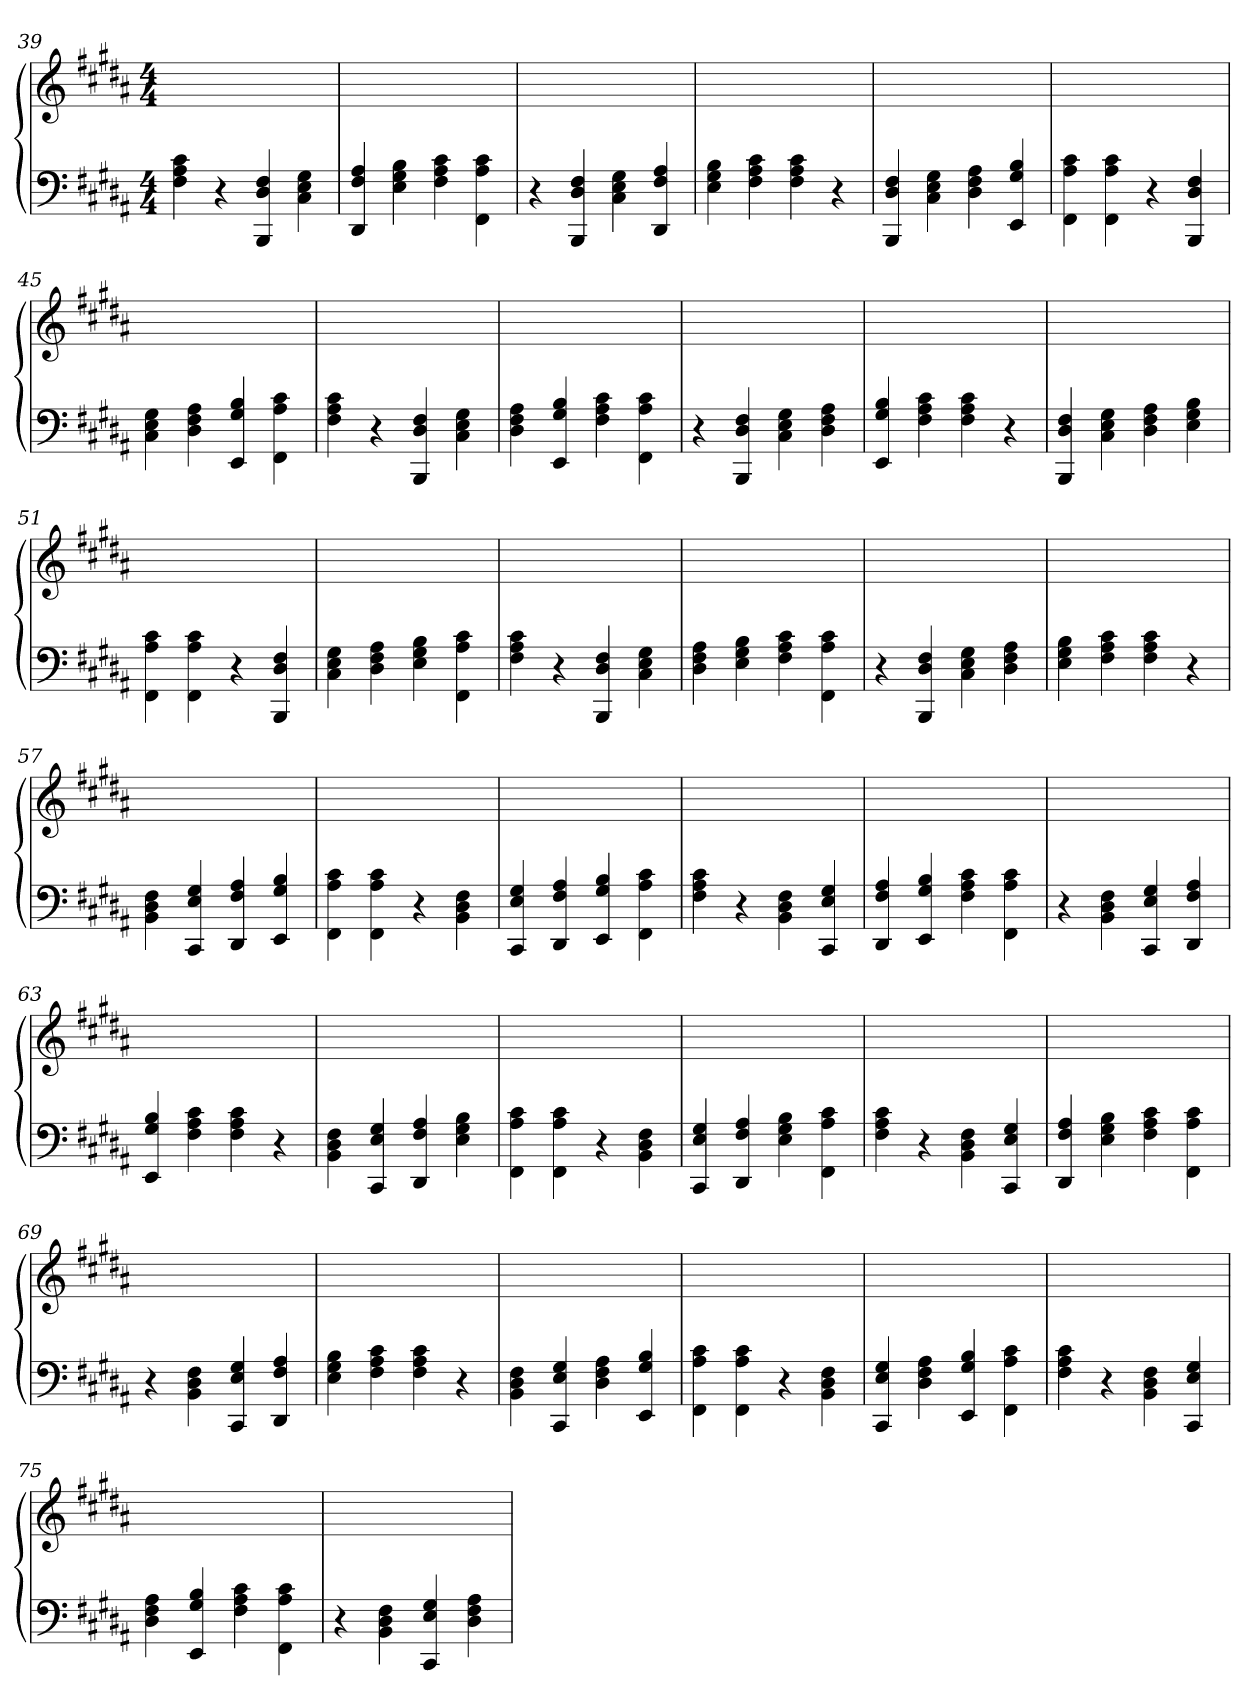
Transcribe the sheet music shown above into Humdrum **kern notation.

**kern	**kern
*part2	*part1
*staff2	*staff1
*clefF4	*clefG2
*k[f#c#g#d#a#]	*k[f#c#g#d#a#]
*B:	*B:
*M4/4	*M4/4
=39	=39
4F# 4A# 4c#	1ryy
4r	.
4BBB 4D# 4F#	.
4C# 4E 4G#	.
=40	=40
4DD# 4F# 4A#	1ryy
4E 4G# 4B	.
4F# 4A# 4c#	.
4FF# 4A# 4c#	.
=41	=41
4r	1ryy
4BBB 4D# 4F#	.
4C# 4E 4G#	.
4DD# 4F# 4A#	.
=42	=42
4E 4G# 4B	1ryy
4F# 4A# 4c#	.
4F# 4A# 4c#	.
4r	.
=43	=43
4BBB 4D# 4F#	1ryy
4C# 4E 4G#	.
4D# 4F# 4A#	.
4EE 4G# 4B	.
=44	=44
4FF# 4A# 4c#	1ryy
4FF# 4A# 4c#	.
4r	.
4BBB 4D# 4F#	.
=45	=45
4C# 4E 4G#	1ryy
4D# 4F# 4A#	.
4EE 4G# 4B	.
4FF# 4A# 4c#	.
=46	=46
4F# 4A# 4c#	1ryy
4r	.
4BBB 4D# 4F#	.
4C# 4E 4G#	.
=47	=47
4D# 4F# 4A#	1ryy
4EE 4G# 4B	.
4F# 4A# 4c#	.
4FF# 4A# 4c#	.
=48	=48
4r	1ryy
4BBB 4D# 4F#	.
4C# 4E 4G#	.
4D# 4F# 4A#	.
=49	=49
4EE 4G# 4B	1ryy
4F# 4A# 4c#	.
4F# 4A# 4c#	.
4r	.
=50	=50
4BBB 4D# 4F#	1ryy
4C# 4E 4G#	.
4D# 4F# 4A#	.
4E 4G# 4B	.
=51	=51
4FF# 4A# 4c#	1ryy
4FF# 4A# 4c#	.
4r	.
4BBB 4D# 4F#	.
=52	=52
4C# 4E 4G#	1ryy
4D# 4F# 4A#	.
4E 4G# 4B	.
4FF# 4A# 4c#	.
=53	=53
4F# 4A# 4c#	1ryy
4r	.
4BBB 4D# 4F#	.
4C# 4E 4G#	.
=54	=54
4D# 4F# 4A#	1ryy
4E 4G# 4B	.
4F# 4A# 4c#	.
4FF# 4A# 4c#	.
=55	=55
4r	1ryy
4BBB 4D# 4F#	.
4C# 4E 4G#	.
4D# 4F# 4A#	.
=56	=56
4E 4G# 4B	1ryy
4F# 4A# 4c#	.
4F# 4A# 4c#	.
4r	.
=57	=57
4BB 4D# 4F#	1ryy
4CC# 4E 4G#	.
4DD# 4F# 4A#	.
4EE 4G# 4B	.
=58	=58
4FF# 4A# 4c#	1ryy
4FF# 4A# 4c#	.
4r	.
4BB 4D# 4F#	.
=59	=59
4CC# 4E 4G#	1ryy
4DD# 4F# 4A#	.
4EE 4G# 4B	.
4FF# 4A# 4c#	.
=60	=60
4F# 4A# 4c#	1ryy
4r	.
4BB 4D# 4F#	.
4CC# 4E 4G#	.
=61	=61
4DD# 4F# 4A#	1ryy
4EE 4G# 4B	.
4F# 4A# 4c#	.
4FF# 4A# 4c#	.
=62	=62
4r	1ryy
4BB 4D# 4F#	.
4CC# 4E 4G#	.
4DD# 4F# 4A#	.
=63	=63
4EE 4G# 4B	1ryy
4F# 4A# 4c#	.
4F# 4A# 4c#	.
4r	.
=64	=64
4BB 4D# 4F#	1ryy
4CC# 4E 4G#	.
4DD# 4F# 4A#	.
4E 4G# 4B	.
=65	=65
4FF# 4A# 4c#	1ryy
4FF# 4A# 4c#	.
4r	.
4BB 4D# 4F#	.
=66	=66
4CC# 4E 4G#	1ryy
4DD# 4F# 4A#	.
4E 4G# 4B	.
4FF# 4A# 4c#	.
=67	=67
4F# 4A# 4c#	1ryy
4r	.
4BB 4D# 4F#	.
4CC# 4E 4G#	.
=68	=68
4DD# 4F# 4A#	1ryy
4E 4G# 4B	.
4F# 4A# 4c#	.
4FF# 4A# 4c#	.
=69	=69
4r	1ryy
4BB 4D# 4F#	.
4CC# 4E 4G#	.
4DD# 4F# 4A#	.
=70	=70
4E 4G# 4B	1ryy
4F# 4A# 4c#	.
4F# 4A# 4c#	.
4r	.
=71	=71
4BB 4D# 4F#	1ryy
4CC# 4E 4G#	.
4D# 4F# 4A#	.
4EE 4G# 4B	.
=72	=72
4FF# 4A# 4c#	1ryy
4FF# 4A# 4c#	.
4r	.
4BB 4D# 4F#	.
=73	=73
4CC# 4E 4G#	1ryy
4D# 4F# 4A#	.
4EE 4G# 4B	.
4FF# 4A# 4c#	.
=74	=74
4F# 4A# 4c#	1ryy
4r	.
4BB 4D# 4F#	.
4CC# 4E 4G#	.
=75	=75
4D# 4F# 4A#	1ryy
4EE 4G# 4B	.
4F# 4A# 4c#	.
4FF# 4A# 4c#	.
=76	=76
4r	1ryy
4BB 4D# 4F#	.
4CC# 4E 4G#	.
4D# 4F# 4A#	.
=	=
*-	*-
